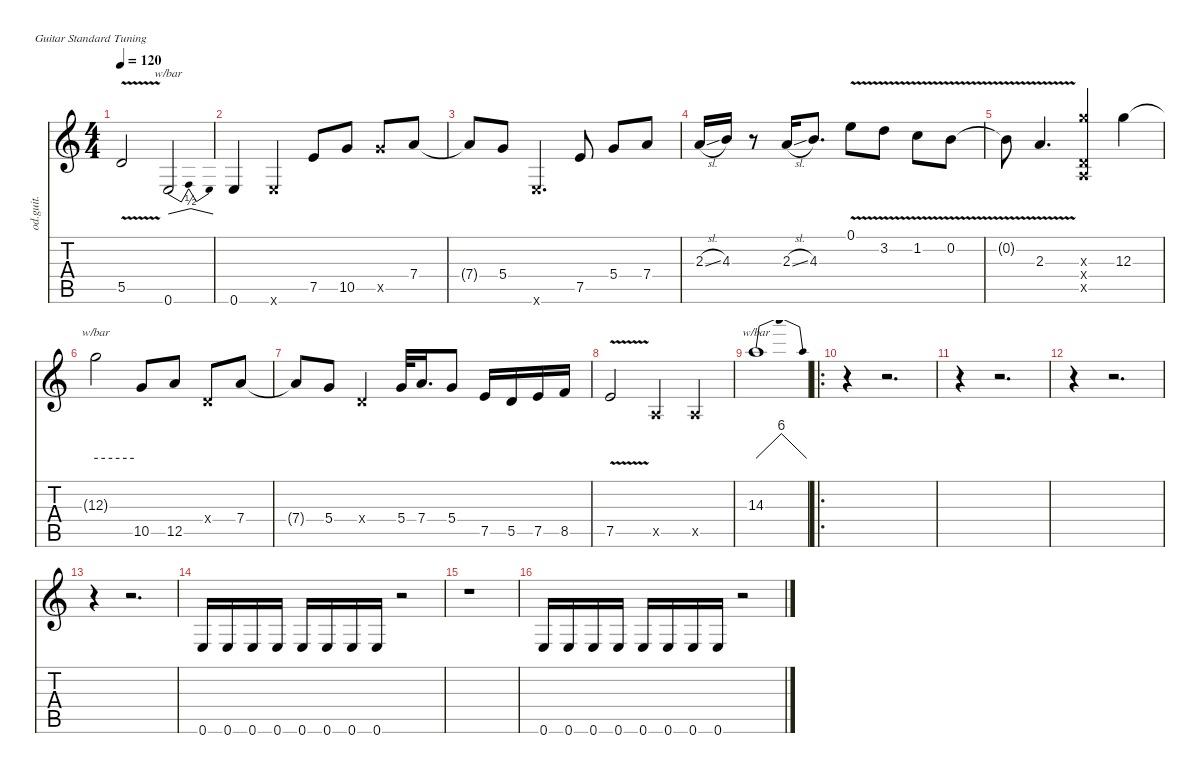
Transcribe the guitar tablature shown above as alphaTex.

\defaultSystemsLayout 4
\hideDynamics
\bracketExtendMode nobrackets
\otherSystemsTrackNameOrientation horizontal
\track ("Satch Lead" "od.guit.") {instrument overdrivenguitar}
\staff {score tabs}
\tuning (E4 B3 G3 D3 A2 E2)
\ts (4 4)
\tempo 120
\clef g2
\ks c
5.5{v t}.2{dy f beam Up} 0.6.2{tbe (dip default 0 0 30 2 60 0) beam Up} |
0.6.4{beam Up} 0.6{x}.4{beam Up} 7.5.8{beam Up} 10.5.8{beam Up} 10.5{x}.8{beam Up} 7.4.8{beam Up} |
7.4{t}.8{beam Up} 5.4.8{beam Up} 0.6{x}.4{d beam Up} 7.5.8{beam Up} 5.4.8{beam Up} 7.4.8{beam Up} |
2.3{sl}.16{beam Up} 4.3.16{beam Up} r.8{beam Up} 2.3{sl}.16{beam Up} 4.3.8{d beam Up} 0.1{v}.8{beam Down} 3.2{v}.8{beam Down} 1.2{v}.8{beam Down} 0.2{v}.8{beam Down} |
0.2{v t}.8{beam Down} 2.3{v}.4{d beam Up} (12.3{x} 0.4{x} 0.5{x}).4{beam Up} 12.3.4{beam Down} |
12.3{t}.2{tbe (hold default 0 0 60 0) beam Down} 10.5.8{beam Up} 12.5.8{beam Up} 0.4{x}.8{beam Up} 7.4.8{beam Up} |
7.4{t}.8{beam Up} 5.4.8{beam Up} 0.4{x}.4{beam Up} 5.4.32{beam Up} 7.4.16{d beam Up} 5.4.8{beam Up} 7.5.16{beam Up} 5.5.16{beam Up} 7.5.16{beam Up} 8.5.16{beam Up} |
7.5{v}.2{beam Up} 0.5{x}.4{beam Up} 0.5{x}.4{beam Up} |
14.3.1{tbe (dip default 0 0 30 24 60 0) beam Down} |
\ro
r.4{beam Down} r.2{d beam Down} |
r.4{beam Down} r.2{d beam Down} |
r.4{beam Down} r.2{d beam Down} |
r.4{beam Down} r.2{d beam Down} |
0.6.16{beam Up} 0.6.16{beam Up} 0.6.16{beam Up} 0.6.16{beam Up} 0.6.16{beam Up} 0.6.16{beam Up} 0.6.16{beam Up} 0.6.16{beam Up} r.2{beam Up} |
r.1{beam Down} |
0.6.16{beam Up} 0.6.16{beam Up} 0.6.16{beam Up} 0.6.16{beam Up} 0.6.16{beam Up} 0.6.16{beam Up} 0.6.16{beam Up} 0.6.16{beam Up} r.2{beam Up}
